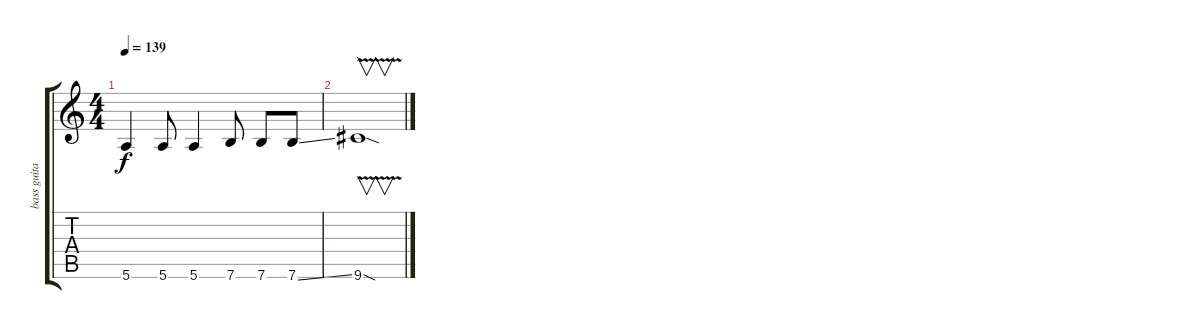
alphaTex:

\track ("bass guitar" "bass guita") {instrument electricbasspick}
\staff {score tabs}
\tuning (E4 B3 G3 D3 A2 E2) {hide}
\ts (4 4)
\tempo 139
\clef g2
\ks c
5.6.4{dy f} 5.6.8 5.6.4 7.6.8 7.6.8 7.6{ss}.8 |
9.6{v sod}.1{v}
